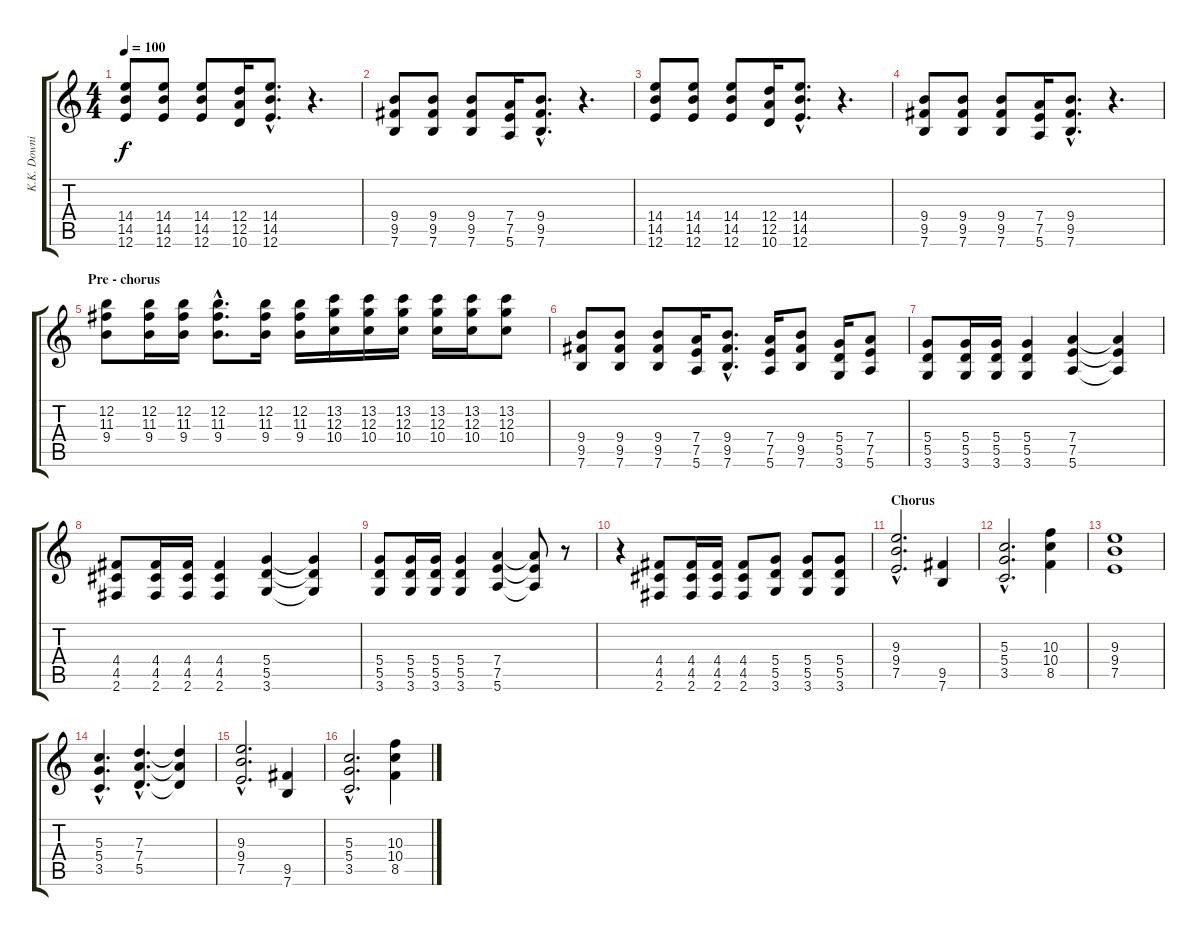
\track ("K.K. Downing" "K.K. Downi") {instrument distortionguitar}
\staff {score tabs}
\tuning (E4 B3 G3 D3 A2 E2) {hide}
\ts (4 4)
\tempo 100
\clef g2
\ks c
(14.4 14.5 12.6).8{dy f} (14.4 14.5 12.6).8 (14.4 14.5 12.6).8 (12.4 12.5 10.6).16 (14.4{hac} 14.5{hac} 12.6{hac}).8{d} r.4{d} |
(9.4 9.5 7.6).8 (9.4 9.5 7.6).8 (9.4 9.5 7.6).8 (7.4 7.5 5.6).16 (9.4{hac} 9.5{hac} 7.6{hac}).8{d} r.4{d} |
(14.4 14.5 12.6).8 (14.4 14.5 12.6).8 (14.4 14.5 12.6).8 (12.4 12.5 10.6).16 (14.4{hac} 14.5{hac} 12.6{hac}).8{d} r.4{d} |
(9.4 9.5 7.6).8 (9.4 9.5 7.6).8 (9.4 9.5 7.6).8 (7.4 7.5 5.6).16 (9.4{hac} 9.5{hac} 7.6{hac}).8{d} r.4{d} |
\section ("" "Pre - chorus")
(12.2 11.3 9.4).8 (12.2 11.3 9.4).16 (12.2 11.3 9.4).16 (12.2{hac} 11.3{hac} 9.4{hac}).8{d} (12.2 11.3 9.4).16 (12.2 11.3 9.4).16 (13.2 12.3 10.4).16 (13.2 12.3 10.4).16 (13.2 12.3 10.4).16 (13.2 12.3 10.4).16 (13.2 12.3 10.4).16 (13.2 12.3 10.4).8 |
(9.4 9.5 7.6).8 (9.4 9.5 7.6).8 (9.4 9.5 7.6).8 (7.4 7.5 5.6).16 (9.4{hac} 9.5{hac} 7.6{hac}).8{d} (7.4 7.5 5.6).16 (9.4 9.5 7.6).8 (5.4 5.5 3.6).16 (7.4 7.5 5.6).8 |
(5.4 5.5 3.6).8 (5.4 5.5 3.6).16 (5.4 5.5 3.6).16 (5.4 5.5 3.6).4 (7.4 7.5 5.6).4 (7.4{t} 7.5{t} 5.6{t}).4 |
(4.4 4.5 2.6).8 (4.4 4.5 2.6).16 (4.4 4.5 2.6).16 (4.4 4.5 2.6).4 (5.4 5.5 3.6).4 (5.4{t} 5.5{t} 3.6{t}).4 |
(5.4 5.5 3.6).8 (5.4 5.5 3.6).16 (5.4 5.5 3.6).16 (5.4 5.5 3.6).4 (7.4 7.5 5.6).4 (7.4{t} 7.5{t} 5.6{t}).8 r.8 |
r.4 (4.4 4.5 2.6).8 (4.4 4.5 2.6).16 (4.4 4.5 2.6).16 (4.4 4.5 2.6).8 (5.4 5.5 3.6).8 (5.4 5.5 3.6).8 (5.4 5.5 3.6).8 |
\section ("" "Chorus")
(9.3{hac} 9.4{hac} 7.5{hac}).2{d} (9.5 7.6).4 |
(5.3{hac} 5.4{hac} 3.5{hac}).2{d} (10.3 10.4 8.5).4 |
(9.3 9.4 7.5).1 |
(5.3{hac} 5.4{hac} 3.5{hac}).4{d} (7.3{hac} 7.4{hac} 5.5{hac}).4{d} (7.3{t} 7.4{t} 5.5{t}).4 |
(9.3{hac} 9.4{hac} 7.5{hac}).2{d} (9.5 7.6).4 |
(5.3{hac} 5.4{hac} 3.5{hac}).2{d} (10.3 10.4 8.5).4
